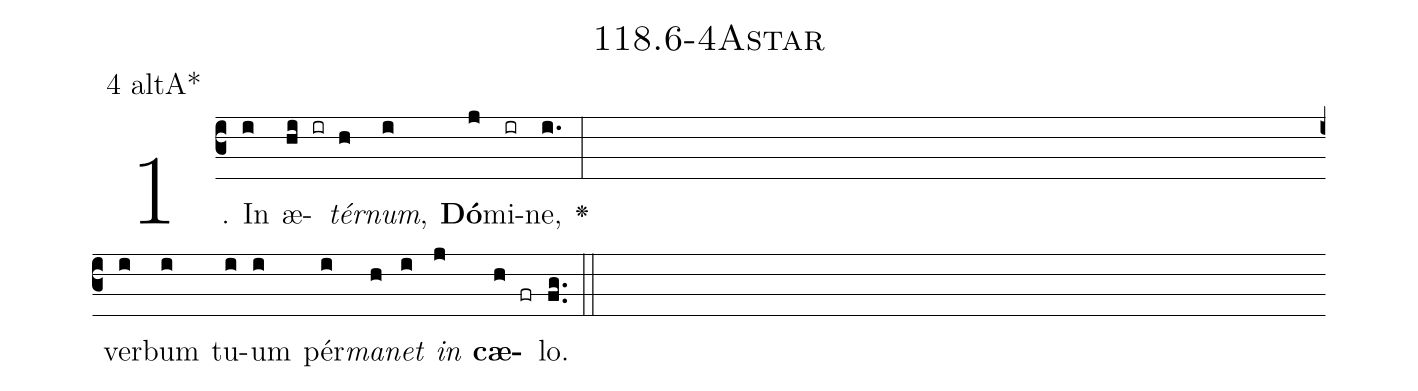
name: 118.6-4Astar;
annotation: 4 altA*;
%%
(c3)1. In(i) æ(hi ir)<i>tér</i>(h)<i>num</i>,(i) <b>Dó</b>(j)mi(ir)ne,(i.) <v>\greheightstar</v>(:Z) ver(i)bum(i) tu(i)um(i) pér(i)<i>ma</i>(h)<i>net</i>(i) <i>in</i>(j) <b>cæ</b>(h fr)lo.(fg..) (::)


%E(i) u(h) o(i) u(j) a(h) e.(fg..) (::)
